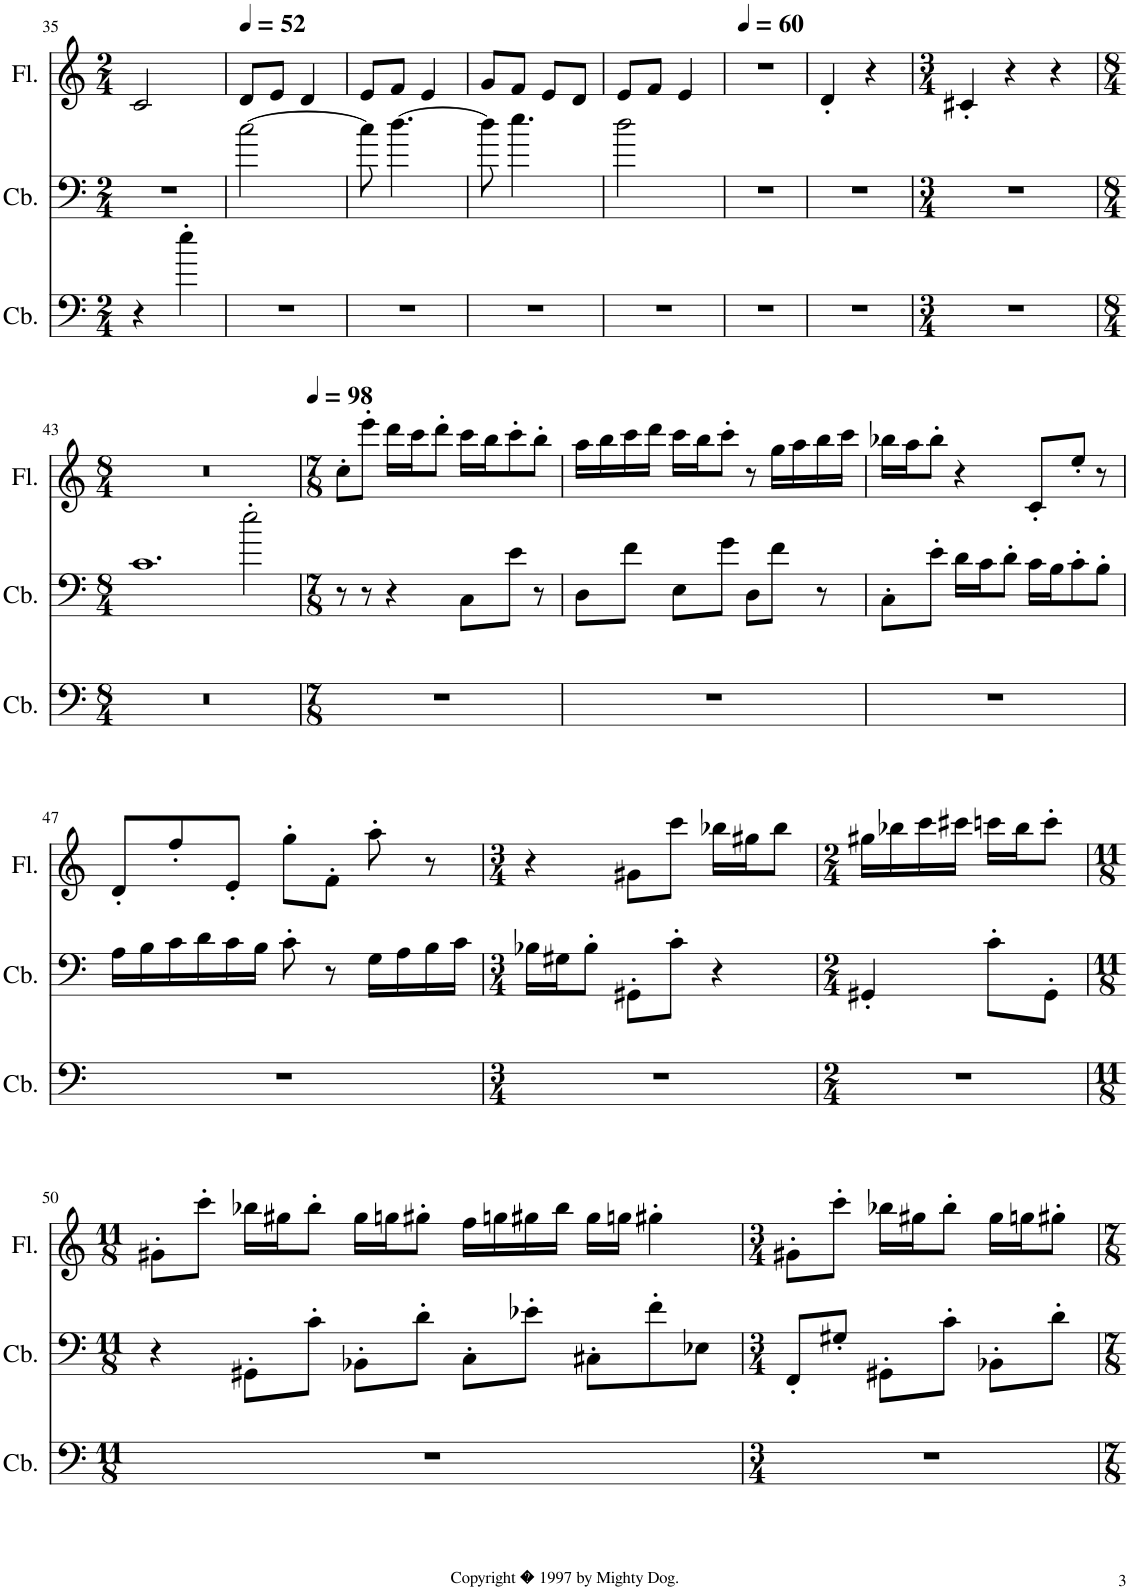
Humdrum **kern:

**kern	**kern	**kern
*part3	*part2	*part1
*staff3	*staff2	*staff1
*I"Contrabass	*I"Contrabass	*I"Flute, untitled
*I'Cb.	*I'Cb.	*I'Fl.
!!LO:PB:g=z
*clefF4	*clefF4	*clefG2
*Trd7c12	*Trd7c12	*
*k[]	*k[]	*k[]
*M2/4	*M2/4	*M2/4
=35	=35	=35
4r	2r	2c/
4ee'\	.	.
=36	=36	=36
*	*	*MM52
2r	[2cc\	8d/L
.	.	8e/J
.	.	4d/
=37	=37	=37
2r	8cc\]	8e/L
.	[4.dd\	8f/J
.	.	4e/
=38	=38	=38
2r	8dd\]	8g/L
.	4.ee\	8f/J
.	.	8e/L
.	.	8d/J
=39	=39	=39
2r	2dd\	8e/L
.	.	8f/J
.	.	4e/
=40	=40	=40
*	*	*MM60
2r	2r	2r
=41	=41	=41
2r	2r	4d'/
.	.	4r
=42	=42	=42
*M3/4	*M3/4	*M3/4
2.r	2.r	4c#X'/
.	.	4r
.	.	4r
!!LO:LB:g=z
=43	=43	=43
*M8/4	*M8/4	*M8/4
0r	1.c	0r
.	2ee'\	.
=44	=44	=44
*M7/8	*M7/8	*M7/8
*	*	*MM98
2..r	8r	8cc'\L
.	8r	8eee'\J
.	4r	16ddd\LL
.	.	16ccc\J
.	.	8ddd'\J
.	8C\L	16ccc\LL
.	.	16bb\J
.	8e\J	8ccc'\
.	8r	8bb'\J
=45	=45	=45
2..r	8D\L	16aa\LL
.	.	16bb\
.	8f\J	16ccc\
.	.	16ddd\JJ
.	8E\L	16ccc\LL
.	.	16bb\J
.	8g\J	8ccc'\J
.	8D\L	8r
.	8f\J	16gg\LL
.	.	16aa\
.	8r	16bb\
.	.	16ccc\JJ
=46	=46	=46
2..r	8C'\L	16bb-X\LL
.	.	16aa\J
.	8e'\J	8bb-'\J
.	16d\LL	4r
.	16c\J	.
.	8d'\J	.
.	16c\LL	8c'/L
.	16B\J	.
.	8c'\	8ee'/J
.	8B'\J	8r
!!LO:LB:g=z
=47	=47	=47
2..r	16A\LL	8d'/L
.	16B\	.
.	16c\	8ff'/
.	16d\	.
.	16c\	8e'/J
.	16B\JJ	.
.	8c'\	8gg'\L
.	8r	8f'\J
.	16G\LL	8aa'\
.	16A\	.
.	16B\	8r
.	16c\JJ	.
=48	=48	=48
*M3/4	*M3/4	*M3/4
2.r	16B-X\LL	4r
.	16G#X\J	.
.	8B-'\J	.
.	8GG#X'\L	8g#X\L
.	8c'\J	8ccc\J
.	4r	16bb-X\LL
.	.	16gg#X\J
.	.	8bb-\J
=49	=49	=49
*M2/4	*M2/4	*M2/4
2r	4GG#X'/	16gg#X\LL
.	.	16bb-X\
.	.	16ccc\
.	.	16ccc#X\JJ
.	8c'\L	16cccn\LL
.	.	16bb-\J
.	8GG#'\J	8ccc'\J
!!LO:LB:g=z
=50	=50	=50
*M11/8	*M11/8	*M11/8
8%11r	4r	8g#X'\L
.	.	8ccc'\J
.	8GG#X'\L	16bb-X\LL
.	.	16gg#X\J
.	8c'\J	8bb-'\J
.	8BB-X'\L	16gg#\LL
.	.	16ggn\J
.	8d'\J	8gg#X'\J
.	8C'\L	16ff\LL
.	.	16ggn\
.	8e-X'\J	16gg#X\
.	.	16bb-\JJ
.	8C#X'\L	16gg#\LL
.	.	16ggn\JJ
.	8f'\	4gg#X'\
.	8E-X\J	.
=51	=51	=51
*M3/4	*M3/4	*M3/4
2.r	8FF'/L	8g#X'\L
.	8G#X'/J	8ccc'\J
.	8GG#X'\L	16bb-X\LL
.	.	16gg#X\J
.	8c'\J	8bb-'\J
.	8BB-X'\L	16gg#\LL
.	.	16ggn\J
.	8d'\J	8gg#X'\J
=	=	=
*-	*-	*-
